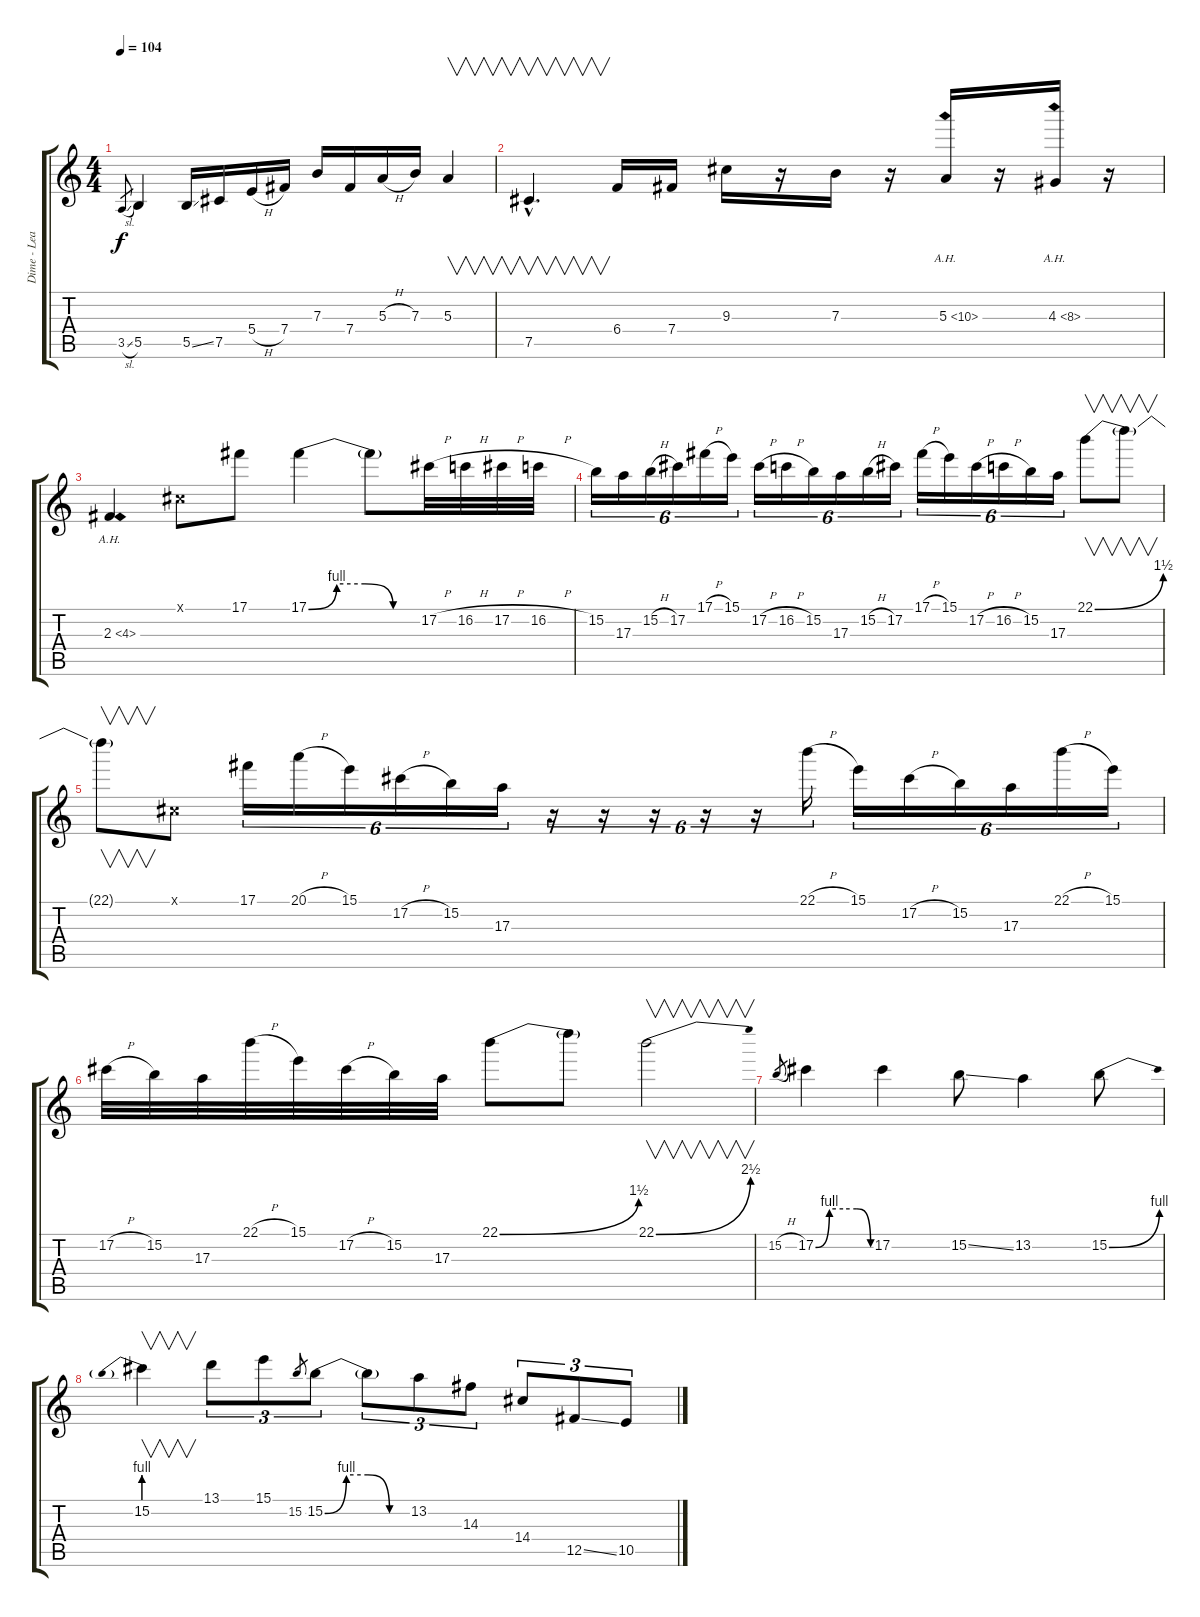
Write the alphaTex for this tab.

\track ("Dime - Lead Guitar" "Dime - Lea") {instrument overdrivenguitar}
\staff {score tabs}
\tuning (Db4 Ab3 E3 B2 Gb2 Db2) {hide}
\ts (4 4)
\tempo 104
\clef g2
\ks c
3.5{sl}.8{gr dy f} 5.5.4 5.5{ss}.16 7.5.16 5.4{h}.16 7.4.16 7.3.16 7.4.16 5.3{h}.16 7.3.16 5.3.4{v} |
7.5{hac}.4{v d} 6.4.16 7.4.16 9.3.16 r.16 7.3.16 r.16 5.3{ah 5}.16 r.16 4.3{ah 4}.16 r.16 |
2.3{ah 2}.4 0.1{x}.8 17.1.8 17.1{be (custom 0 0 15 4 30 4 45 0 60 0)}.4 17.1{t}.8 17.2{h}.32 16.2{h}.32 17.2{h}.32 16.2{h}.32 |
15.2.16{tu (6 4)} 17.3.16{tu (6 4)} 15.2{h}.16{tu (6 4)} 17.2.16{tu (6 4)} 17.1{h}.16{tu (6 4)} 15.1.16{tu (6 4)} 17.2{h}.16{tu (6 4)} 16.2{h}.16{tu (6 4)} 15.2.16{tu (6 4)} 17.3.16{tu (6 4)} 15.2{h}.16{tu (6 4)} 17.2.16{tu (6 4)} 17.1{h}.16{tu (6 4)} 15.1.16{tu (6 4)} 17.2{h}.16{tu (6 4)} 16.2{h}.16{tu (6 4)} 15.2.16{tu (6 4)} 17.3.16{tu (6 4)} 22.1{be (bend 0 0 60 6)}.8{v} 22.1{t}.8{v} |
22.1{t}.8{v} 0.1{x}.8 17.1.16{tu (6 4)} 20.1{h}.16{tu (6 4)} 15.1.16{tu (6 4)} 17.2{h}.16{tu (6 4)} 15.2.16{tu (6 4)} 17.3.16{tu (6 4)} r.16{tu (6 4)} r.16{tu (6 4)} r.16{tu (6 4)} r.16{tu (6 4)} r.16{tu (6 4)} 22.1{h}.16{tu (6 4)} 15.1.16{tu (6 4)} 17.2{h}.16{tu (6 4)} 15.2.16{tu (6 4)} 17.3.16{tu (6 4)} 22.1{h}.16{tu (6 4)} 15.1.16{tu (6 4)} |
17.2{h}.32 15.2.32 17.3.32 22.1{h}.32 15.1.32 17.2{h}.32 15.2.32 17.3.32 22.1{be (bend 0 0 60 6)}.8 22.1{t}.8 22.1{be (bend 0 0 60 10)}.2{v} |
15.2{h}.8{gr} 17.2{be (custom 0 0 15 4 30 4 45 4 60 0)}.4 17.2.4 15.2{ss}.8 13.2.4 15.2{be (bend 0 0 60 4)}.8 |
15.2{be (prebend 0 4 60 4)}.4{v} 13.1.8{tu (3 2)} 15.1.8{tu (3 2)} 15.2.8{gr} 15.2{be (custom 0 0 15 4 30 4 45 0 60 0)}.8{tu (3 2)} 15.2{t}.8{tu (3 2)} 13.2.8{tu (3 2)} 14.3.8{tu (3 2)} 14.4.8{tu (3 2)} 12.5{ss}.8{tu (3 2)} 10.5.8{tu (3 2)}
